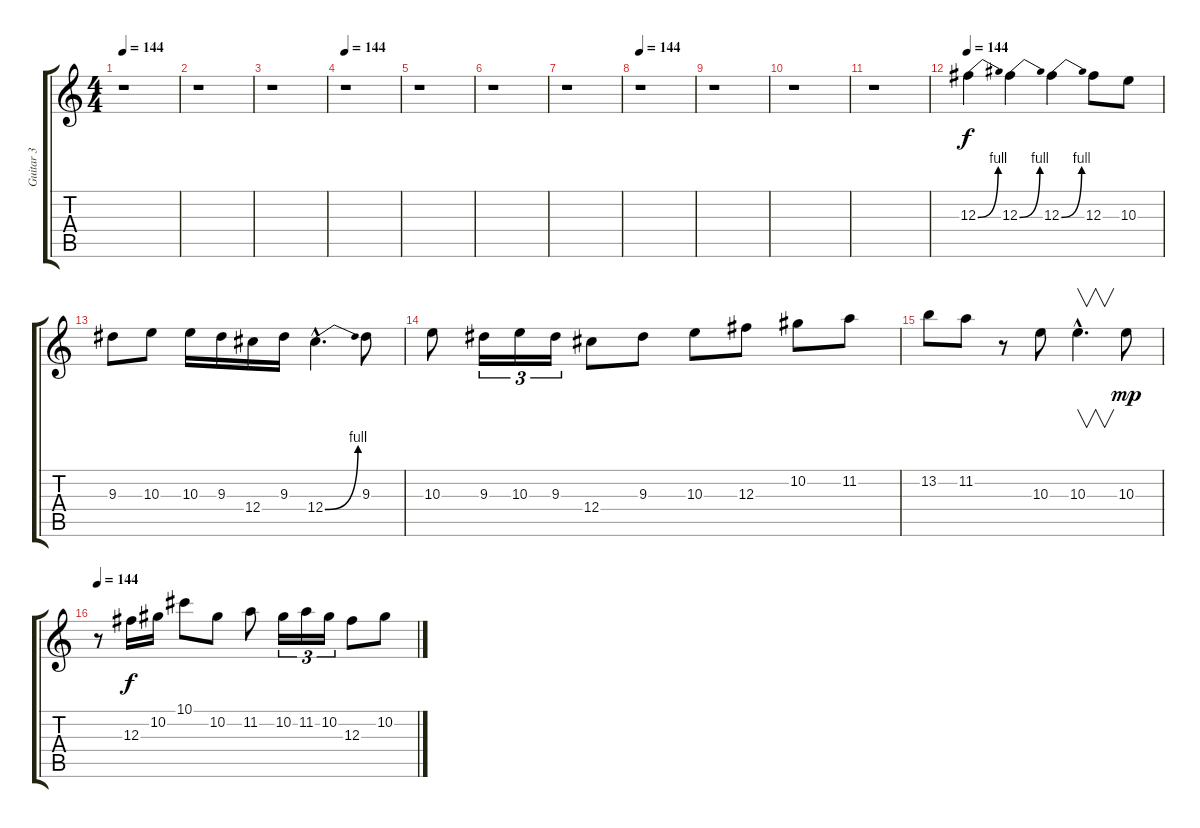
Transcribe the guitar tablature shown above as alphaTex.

\track ("Guitar 3" "Guitar 3") {instrument distortionguitar}
\staff {score tabs}
\tuning (Eb4 Bb3 Gb3 Db3 Ab2 Eb2) {hide}
\ts (4 4)
\tempo 144
\clef g2
\ks c
r.1{dy f} |
r.1 |
r.1 |
\tempo 144
r.1 |
r.1 |
r.1 |
r.1 |
\tempo 144
r.1 |
r.1 |
r.1 |
r.1 |
\tempo 144
12.3{be (bend 0 0 60 4)}.4 12.3{be (bend 0 0 60 4)}.4 12.3{be (bend 0 0 60 4)}.4 12.3.8 10.3.8 |
9.3.8 10.3.8 10.3.16 9.3.16 12.4.16 9.3.16 12.4{be (bend 0 0 60 4) hac}.4{d} 9.3.8 |
10.3.8 9.3.16{tu (3 2)} 10.3.16{tu (3 2)} 9.3.16{tu (3 2)} 12.4.8 9.3.8 10.3.8 12.3.8 10.2.8 11.2.8 |
13.2.8 11.2.8 r.8 10.3.8 10.3{hac}.4{v d} 10.3.8{dy mp} |
\tempo 144
r.8 12.3.16{dy f} 10.2.16 10.1.8 10.2.8 11.2.8 10.2.16{tu (3 2)} 11.2.16{tu (3 2)} 10.2.16{tu (3 2)} 12.3.8 10.2.8
